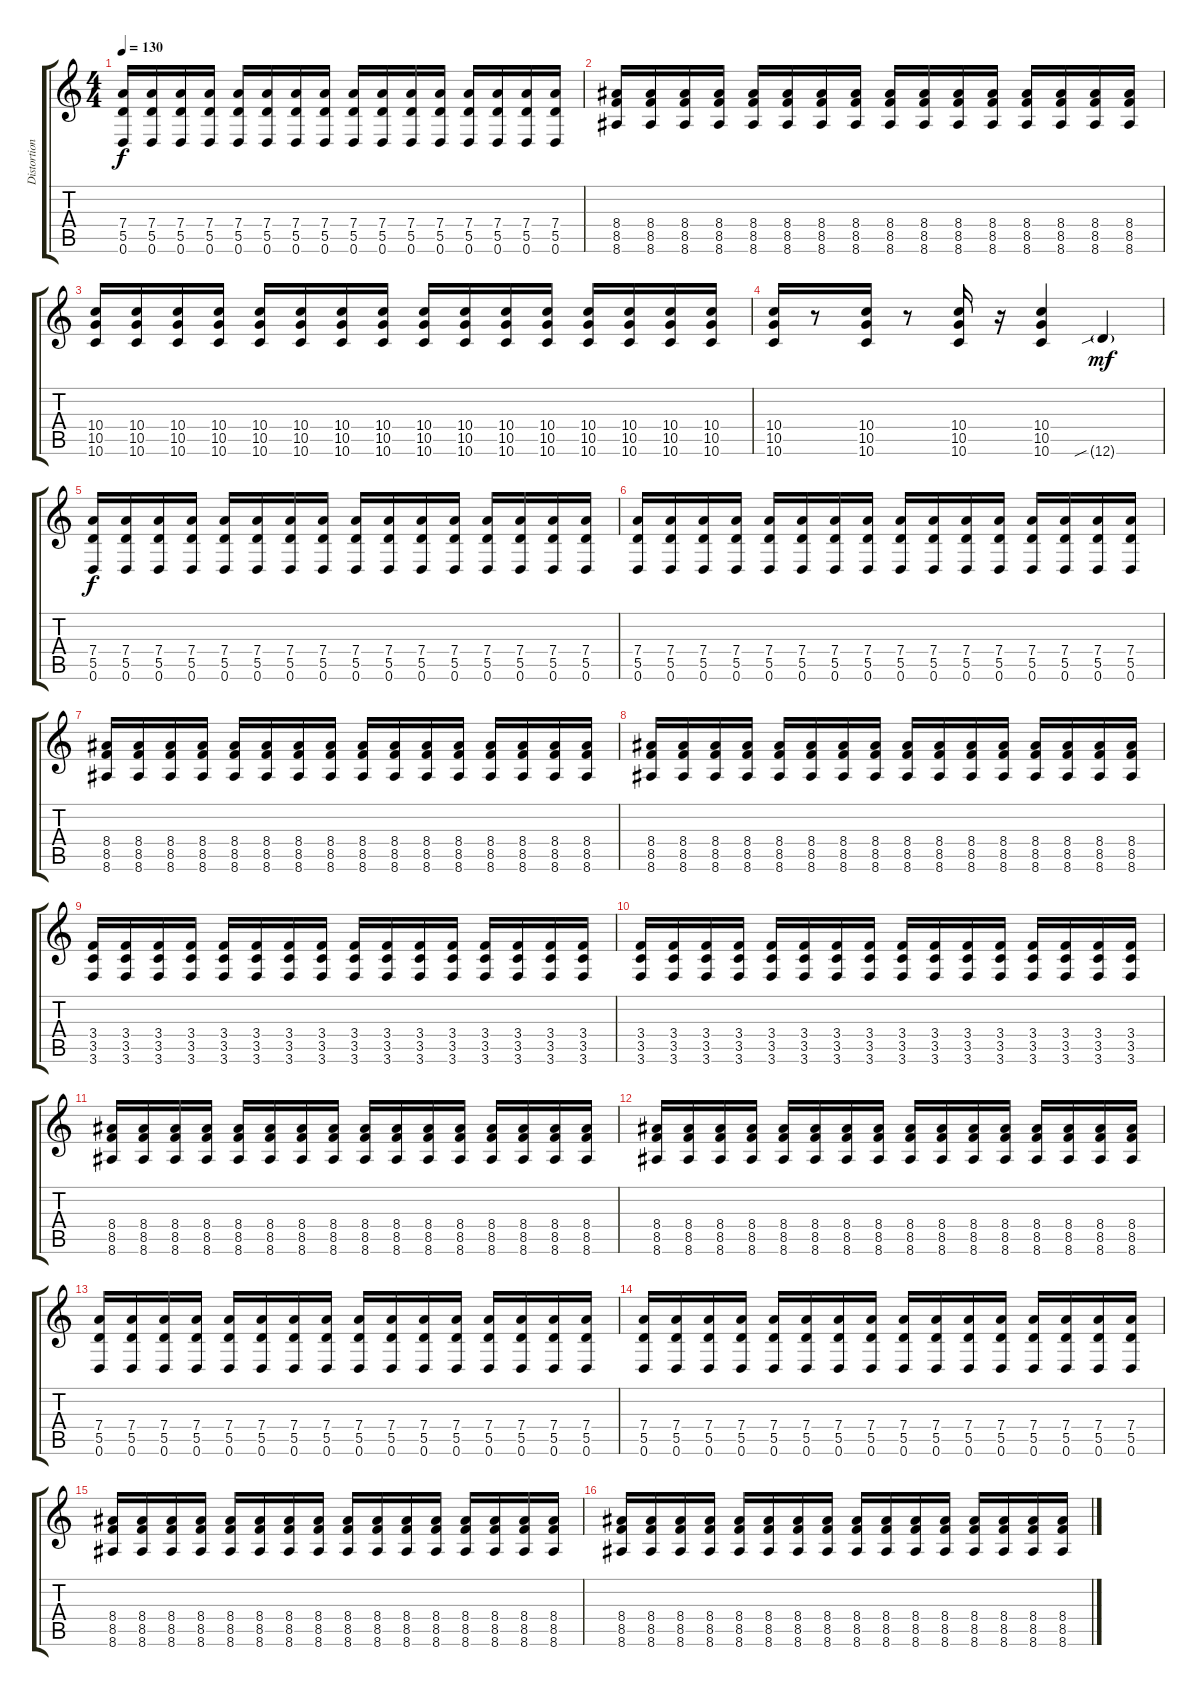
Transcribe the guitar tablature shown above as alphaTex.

\track ("Distortion Guitar 2" "Distortion") {instrument distortionguitar}
\staff {score tabs}
\tuning (E4 B3 G3 D3 A2 D2) {hide}
\ts (4 4)
\tempo 130
\clef g2
\ks c
(7.4 5.5 0.6).16{dy f} (7.4 5.5 0.6).16 (7.4 5.5 0.6).16 (7.4 5.5 0.6).16 (7.4 5.5 0.6).16 (7.4 5.5 0.6).16 (7.4 5.5 0.6).16 (7.4 5.5 0.6).16 (7.4 5.5 0.6).16 (7.4 5.5 0.6).16 (7.4 5.5 0.6).16 (7.4 5.5 0.6).16 (7.4 5.5 0.6).16 (7.4 5.5 0.6).16 (7.4 5.5 0.6).16 (7.4 5.5 0.6).16 |
(8.4 8.5 8.6).16 (8.4 8.5 8.6).16 (8.4 8.5 8.6).16 (8.4 8.5 8.6).16 (8.4 8.5 8.6).16 (8.4 8.5 8.6).16 (8.4 8.5 8.6).16 (8.4 8.5 8.6).16 (8.4 8.5 8.6).16 (8.4 8.5 8.6).16 (8.4 8.5 8.6).16 (8.4 8.5 8.6).16 (8.4 8.5 8.6).16 (8.4 8.5 8.6).16 (8.4 8.5 8.6).16 (8.4 8.5 8.6).16 |
(10.4 10.5 10.6).16 (10.4 10.5 10.6).16 (10.4 10.5 10.6).16 (10.4 10.5 10.6).16 (10.4 10.5 10.6).16 (10.4 10.5 10.6).16 (10.4 10.5 10.6).16 (10.4 10.5 10.6).16 (10.4 10.5 10.6).16 (10.4 10.5 10.6).16 (10.4 10.5 10.6).16 (10.4 10.5 10.6).16 (10.4 10.5 10.6).16 (10.4 10.5 10.6).16 (10.4 10.5 10.6).16 (10.4 10.5 10.6).16 |
(10.4 10.5 10.6).16 r.8 (10.4 10.5 10.6).16 r.8 (10.4 10.5 10.6).16 r.16 (10.4 10.5 10.6).4 12.6{sib g}.4{dy mf} |
(7.4 5.5 0.6).16{dy f} (7.4 5.5 0.6).16 (7.4 5.5 0.6).16 (7.4 5.5 0.6).16 (7.4 5.5 0.6).16 (7.4 5.5 0.6).16 (7.4 5.5 0.6).16 (7.4 5.5 0.6).16 (7.4 5.5 0.6).16 (7.4 5.5 0.6).16 (7.4 5.5 0.6).16 (7.4 5.5 0.6).16 (7.4 5.5 0.6).16 (7.4 5.5 0.6).16 (7.4 5.5 0.6).16 (7.4 5.5 0.6).16 |
(7.4 5.5 0.6).16 (7.4 5.5 0.6).16 (7.4 5.5 0.6).16 (7.4 5.5 0.6).16 (7.4 5.5 0.6).16 (7.4 5.5 0.6).16 (7.4 5.5 0.6).16 (7.4 5.5 0.6).16 (7.4 5.5 0.6).16 (7.4 5.5 0.6).16 (7.4 5.5 0.6).16 (7.4 5.5 0.6).16 (7.4 5.5 0.6).16 (7.4 5.5 0.6).16 (7.4 5.5 0.6).16 (7.4 5.5 0.6).16 |
(8.4 8.5 8.6).16 (8.4 8.5 8.6).16 (8.4 8.5 8.6).16 (8.4 8.5 8.6).16 (8.4 8.5 8.6).16 (8.4 8.5 8.6).16 (8.4 8.5 8.6).16 (8.4 8.5 8.6).16 (8.4 8.5 8.6).16 (8.4 8.5 8.6).16 (8.4 8.5 8.6).16 (8.4 8.5 8.6).16 (8.4 8.5 8.6).16 (8.4 8.5 8.6).16 (8.4 8.5 8.6).16 (8.4 8.5 8.6).16 |
(8.4 8.5 8.6).16 (8.4 8.5 8.6).16 (8.4 8.5 8.6).16 (8.4 8.5 8.6).16 (8.4 8.5 8.6).16 (8.4 8.5 8.6).16 (8.4 8.5 8.6).16 (8.4 8.5 8.6).16 (8.4 8.5 8.6).16 (8.4 8.5 8.6).16 (8.4 8.5 8.6).16 (8.4 8.5 8.6).16 (8.4 8.5 8.6).16 (8.4 8.5 8.6).16 (8.4 8.5 8.6).16 (8.4 8.5 8.6).16 |
(3.4 3.5 3.6).16 (3.4 3.5 3.6).16 (3.4 3.5 3.6).16 (3.4 3.5 3.6).16 (3.4 3.5 3.6).16 (3.4 3.5 3.6).16 (3.4 3.5 3.6).16 (3.4 3.5 3.6).16 (3.4 3.5 3.6).16 (3.4 3.5 3.6).16 (3.4 3.5 3.6).16 (3.4 3.5 3.6).16 (3.4 3.5 3.6).16 (3.4 3.5 3.6).16 (3.4 3.5 3.6).16 (3.4 3.5 3.6).16 |
(3.4 3.5 3.6).16 (3.4 3.5 3.6).16 (3.4 3.5 3.6).16 (3.4 3.5 3.6).16 (3.4 3.5 3.6).16 (3.4 3.5 3.6).16 (3.4 3.5 3.6).16 (3.4 3.5 3.6).16 (3.4 3.5 3.6).16 (3.4 3.5 3.6).16 (3.4 3.5 3.6).16 (3.4 3.5 3.6).16 (3.4 3.5 3.6).16 (3.4 3.5 3.6).16 (3.4 3.5 3.6).16 (3.4 3.5 3.6).16 |
(8.4 8.5 8.6).16 (8.4 8.5 8.6).16 (8.4 8.5 8.6).16 (8.4 8.5 8.6).16 (8.4 8.5 8.6).16 (8.4 8.5 8.6).16 (8.4 8.5 8.6).16 (8.4 8.5 8.6).16 (8.4 8.5 8.6).16 (8.4 8.5 8.6).16 (8.4 8.5 8.6).16 (8.4 8.5 8.6).16 (8.4 8.5 8.6).16 (8.4 8.5 8.6).16 (8.4 8.5 8.6).16 (8.4 8.5 8.6).16 |
(8.4 8.5 8.6).16 (8.4 8.5 8.6).16 (8.4 8.5 8.6).16 (8.4 8.5 8.6).16 (8.4 8.5 8.6).16 (8.4 8.5 8.6).16 (8.4 8.5 8.6).16 (8.4 8.5 8.6).16 (8.4 8.5 8.6).16 (8.4 8.5 8.6).16 (8.4 8.5 8.6).16 (8.4 8.5 8.6).16 (8.4 8.5 8.6).16 (8.4 8.5 8.6).16 (8.4 8.5 8.6).16 (8.4 8.5 8.6).16 |
(7.4 5.5 0.6).16 (7.4 5.5 0.6).16 (7.4 5.5 0.6).16 (7.4 5.5 0.6).16 (7.4 5.5 0.6).16 (7.4 5.5 0.6).16 (7.4 5.5 0.6).16 (7.4 5.5 0.6).16 (7.4 5.5 0.6).16 (7.4 5.5 0.6).16 (7.4 5.5 0.6).16 (7.4 5.5 0.6).16 (7.4 5.5 0.6).16 (7.4 5.5 0.6).16 (7.4 5.5 0.6).16 (7.4 5.5 0.6).16 |
(7.4 5.5 0.6).16 (7.4 5.5 0.6).16 (7.4 5.5 0.6).16 (7.4 5.5 0.6).16 (7.4 5.5 0.6).16 (7.4 5.5 0.6).16 (7.4 5.5 0.6).16 (7.4 5.5 0.6).16 (7.4 5.5 0.6).16 (7.4 5.5 0.6).16 (7.4 5.5 0.6).16 (7.4 5.5 0.6).16 (7.4 5.5 0.6).16 (7.4 5.5 0.6).16 (7.4 5.5 0.6).16 (7.4 5.5 0.6).16 |
(8.4 8.5 8.6).16 (8.4 8.5 8.6).16 (8.4 8.5 8.6).16 (8.4 8.5 8.6).16 (8.4 8.5 8.6).16 (8.4 8.5 8.6).16 (8.4 8.5 8.6).16 (8.4 8.5 8.6).16 (8.4 8.5 8.6).16 (8.4 8.5 8.6).16 (8.4 8.5 8.6).16 (8.4 8.5 8.6).16 (8.4 8.5 8.6).16 (8.4 8.5 8.6).16 (8.4 8.5 8.6).16 (8.4 8.5 8.6).16 |
(8.4 8.5 8.6).16 (8.4 8.5 8.6).16 (8.4 8.5 8.6).16 (8.4 8.5 8.6).16 (8.4 8.5 8.6).16 (8.4 8.5 8.6).16 (8.4 8.5 8.6).16 (8.4 8.5 8.6).16 (8.4 8.5 8.6).16 (8.4 8.5 8.6).16 (8.4 8.5 8.6).16 (8.4 8.5 8.6).16 (8.4 8.5 8.6).16 (8.4 8.5 8.6).16 (8.4 8.5 8.6).16 (8.4 8.5 8.6).16
